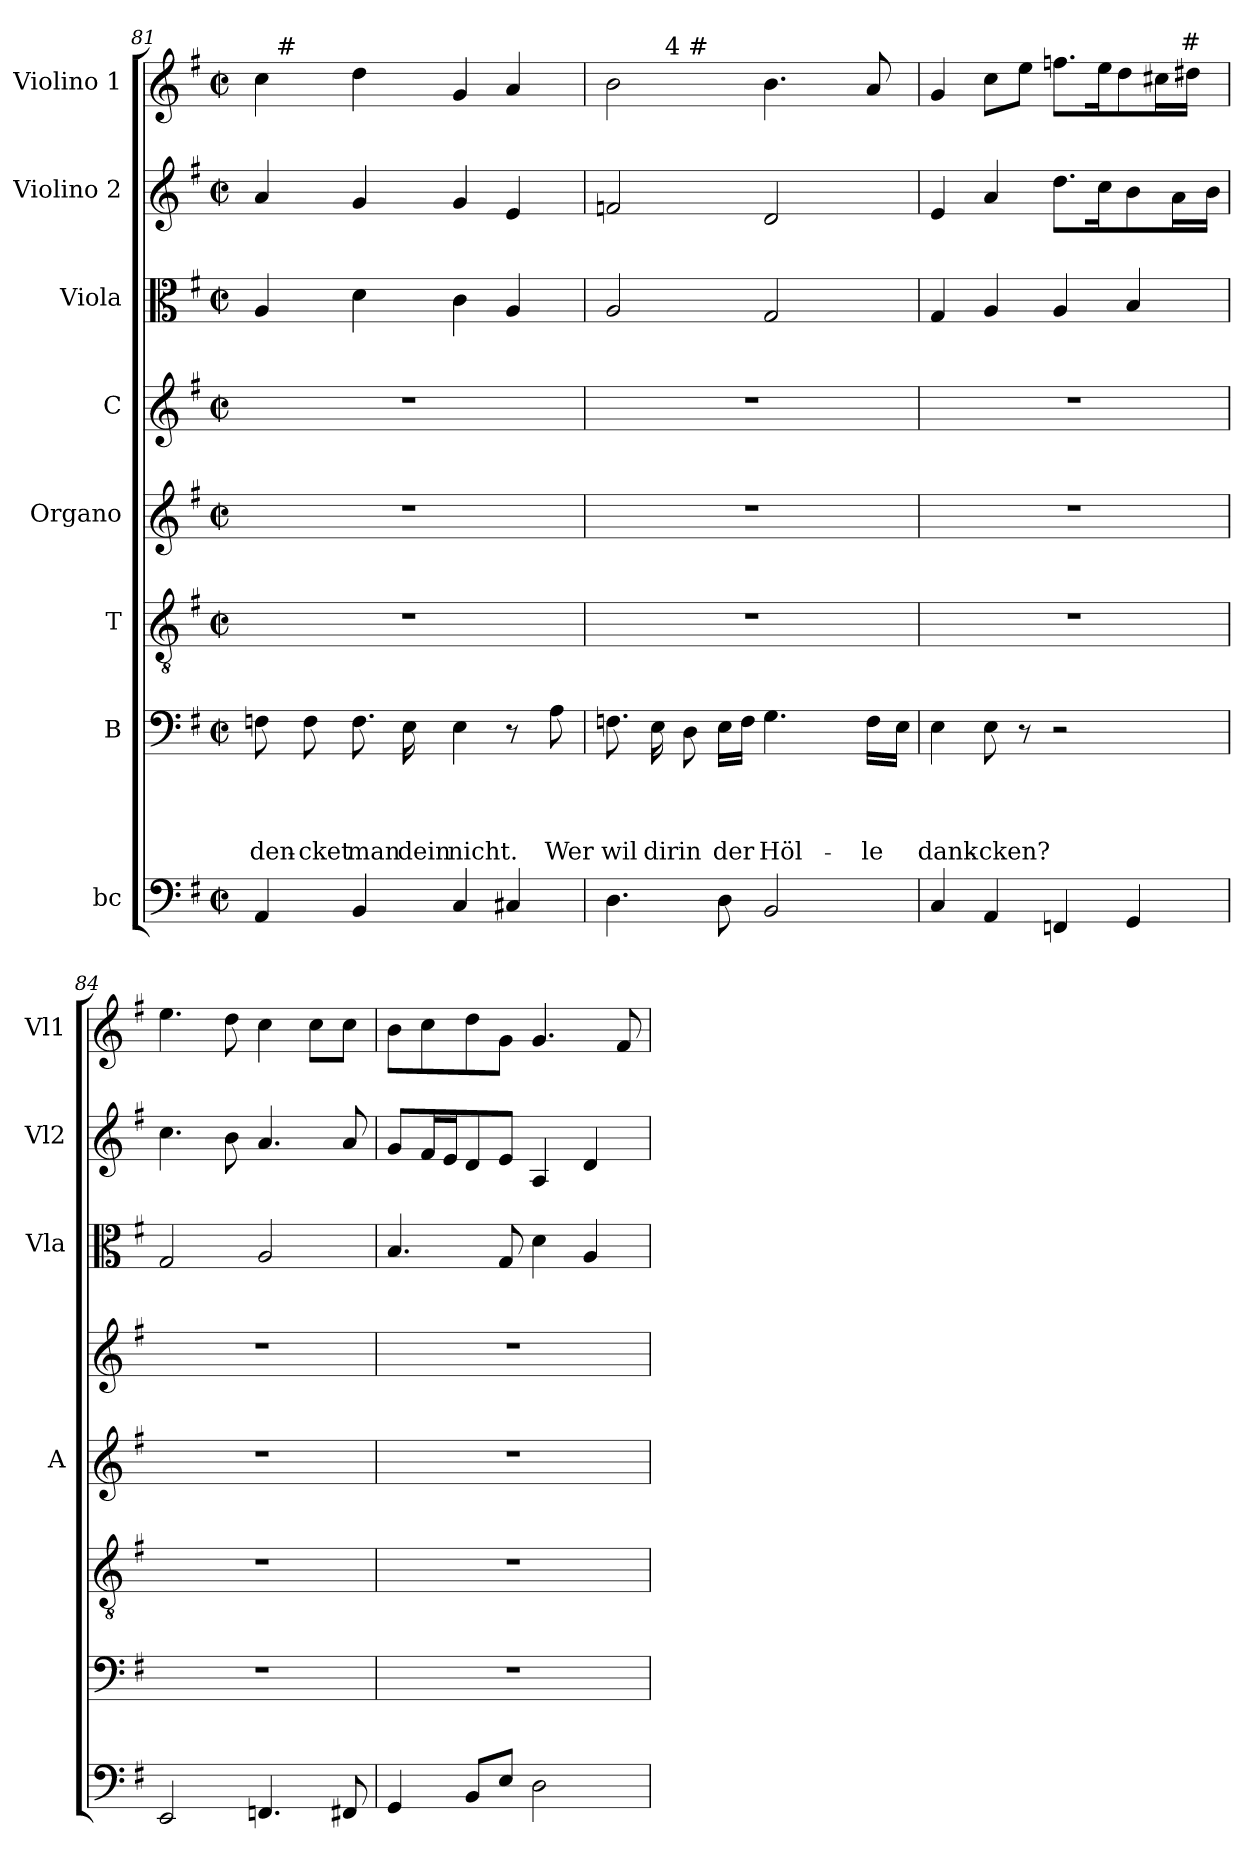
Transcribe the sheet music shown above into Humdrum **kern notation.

**kern	**kern	**text	**text	**text	**text	**kern	**kern	**kern	**kern	**kern	**kern
*part8	*part7	*part7	*part7	*part7	*part7	*part6	*part5	*part4	*part3	*part2	*part1
*staff8	*staff7	*staff7	*staff7	*staff7	*staff7	*staff6	*staff5	*staff4	*staff3	*staff2	*staff1
*I"bc	*I"B	*	*	*	*	*I"T	*I"Organo	*I"C	*I"Viola	*I"Violino 2	*I"Violino 1
*	*	*	*	*	*	*	*I'A	*	*I'Vla	*I'Vl2	*I'Vl1
*clefF4	*clefF4	*	*	*	*	*clefGv2	*clefG2	*clefG2	*clefC3	*clefG2	*clefG2
*k[f#]	*k[f#]	*	*	*	*	*k[f#]	*k[f#]	*k[f#]	*k[f#]	*k[f#]	*k[f#]
*G:	*G:	*	*	*	*	*G:	*G:	*G:	*G:	*G:	*G:
*M2/2	*M2/2	*	*	*	*	*M2/2	*M2/2	*M2/2	*M2/2	*M2/2	*M2/2
*met(c|)	*met(c|)	*	*	*	*	*met(c|)	*met(c|)	*met(c|)	*met(c|)	*met(c|)	*met(c|)
=81	=81	=81	=81	=81	=81	=81	=81	=81	=81	=81	=81
!	!	!	!	!	!LO:LY:b	!	!	!	!	!	!
*	*	*	*	*	*	*	*	*	*	*	*^
4AA/	8F\	.	.	.	-den-	1r	1r	1r	4A/	4a/	4cc\	20ryy
!	!	!	!	!	!	!	!	!	!	!	!	!LO:TX:a:t=#
.	.	.	.	.	.	.	.	.	.	.	.	5%4ryy
!	!	!	!	!	!LO:LY:b:rj	!	!	!	!	!	!	!
.	8F\	.	.	.	-cket	.	.	.	.	.	.	.
!	!	!	!	!	!LO:LY:b	!	!	!	!	!	!	!
4BB/	8.F\	.	.	.	man	.	.	.	4d\	4g/	4dd\	.
!	!	!	!	!	!LO:LY:b	!	!	!	!	!	!	!
.	16E\	.	.	.	dein	.	.	.	.	.	.	.
!	!	!	!	!	!LO:LY:b	!	!	!	!	!	!	!
4C/	4E\	.	.	.	nicht.	.	.	.	4c\	4g/	4g/	.
4C#X/	8r	.	.	.	.	.	.	.	4A/	4e/	4a/	.
.	.	.	.	.	.	.	.	.	.	.	.	10.ryy
!	!	!	!	!	!LO:LY:b	!	!	!	!	!	!	!
.	8A\	.	.	.	Wer	.	.	.	.	.	.	.
=82	=82	=82	=82	=82	=82	=82	=82	=82	=82	=82	=82	=82
!	!	!	!	!	!LO:LY:b	!	!	!	!	!	!	!
4.D\	8.Fn\	.	.	.	wil	1r	1r	1r	2A/	2fn/	2b\	5ryy
!	!	!	!	!	!LO:LY:b	!	!	!	!	!	!	!
.	16E\	.	.	.	dir	.	.	.	.	.	.	.
.	.	.	.	.	.	.	.	.	.	.	.	160ryy
!	!	!	!	!	!	!	!	!	!	!	!	!LO:TX:a:t=4 #
.	.	.	.	.	.	.	.	.	.	.	.	5%2ryy
!	!	!	!	!	!LO:LY:b	!	!	!	!	!	!	!
.	8D\	.	.	.	in	.	.	.	.	.	.	.
!	!	!	!	!	!LO:LY:b	!	!	!	!	!	!	!
8D\	16E\LL	.	.	.	der	.	.	.	.	.	.	.
.	16F\JJ	.	.	.	.	.	.	.	.	.	.	.
!	!	!	!	!	!LO:LY:b	!	!	!	!	!	!	!
2BB</	4.G\	.	.	.	Höl-	.	.	.	2G/	2d/	4.b\	.
.	.	.	.	.	.	.	.	.	.	.	.	5ryy
.	.	.	.	.	.	.	.	.	.	.	.	10ryy
!	!	!	!	!	!LO:LY:b:rj	!	!	!	!	!	!	!
.	16F\LL	.	.	.	-le	.	.	.	.	.	8a/	.
.	.	.	.	.	.	.	.	.	.	.	.	20...ryy
.	16E\JJ	.	.	.	.	.	.	.	.	.	.	.
=83	=83	=83	=83	=83	=83	=83	=83	=83	=83	=83	=83	=83
!	!	!	!	!	!LO:LY:b	!	!	!	!	!	!	!
*	*	*	*	*	*	*	*	*	*	*	*v	*v
4C/	4E\	.	.	.	dank-	1r	1r	1r	4G/	4e/	4g/
!	!	!	!	!	!LO:LY:b:rj	!	!	!	!	!	!
4AA/	8E\	.	.	.	-cken?	.	.	.	4A/	4a/	8cc\L
.	8r	.	.	.	.	.	.	.	.	.	8ee\J
4FFn</	2r	.	.	.	.	.	.	.	4A/	8.dd\L	8.ffn\L
*	*	*	*	*	*	*	*	*	*	*	*Xtuplet
.	.	.	.	.	.	.	.	.	.	16cc\k	20ee\k
.	.	.	.	.	.	.	.	.	.	.	10dd\
4GG/	.	.	.	.	.	.	.	.	4B/	8b\	.
.	.	.	.	.	.	.	.	.	.	.	20cc#X>\L
.	.	.	.	.	.	.	.	.	.	16a\L	.
!	!	!	!	!	!	!	!	!	!	!	!LO:TX:a:t=#
.	.	.	.	.	.	.	.	.	.	.	20dd#X\JJ
.	.	.	.	.	.	.	.	.	.	16b\JJ	16ryy
=84	=84	=84	=84	=84	=84	=84	=84	=84	=84	=84	=84
2EE/	1r	.	.	.	.	1r	1r	1r	2G/	4.cc\	4.ee\
.	.	.	.	.	.	.	.	.	.	8b\	8dd\
4.FFn/	.	.	.	.	.	.	.	.	2A/	4.a/	4cc\
.	.	.	.	.	.	.	.	.	.	.	8cc\L
8FF#X</	.	.	.	.	.	.	.	.	.	8a/	8cc\J
!!LO:PB:g=z
=85	=85	=85	=85	=85	=85	=85	=85	=85	=85	=85	=85
4GG/	1r	.	.	.	.	1r	1r	1r	4.B/	8g/L	8b\L
.	.	.	.	.	.	.	.	.	.	16f#/L	8cc\
.	.	.	.	.	.	.	.	.	.	16e/J	.
8BB/L	.	.	.	.	.	.	.	.	.	8d/	8dd\
8E/J	.	.	.	.	.	.	.	.	8G/	8e/J	8g\J
2D\	.	.	.	.	.	.	.	.	4d\	4A/	4.g/
.	.	.	.	.	.	.	.	.	4A/	4d/	.
.	.	.	.	.	.	.	.	.	.	.	8f#/
=	=	=	=	=	=	=	=	=	=	=	=
*-	*-	*-	*-	*-	*-	*-	*-	*-	*-	*-	*-
